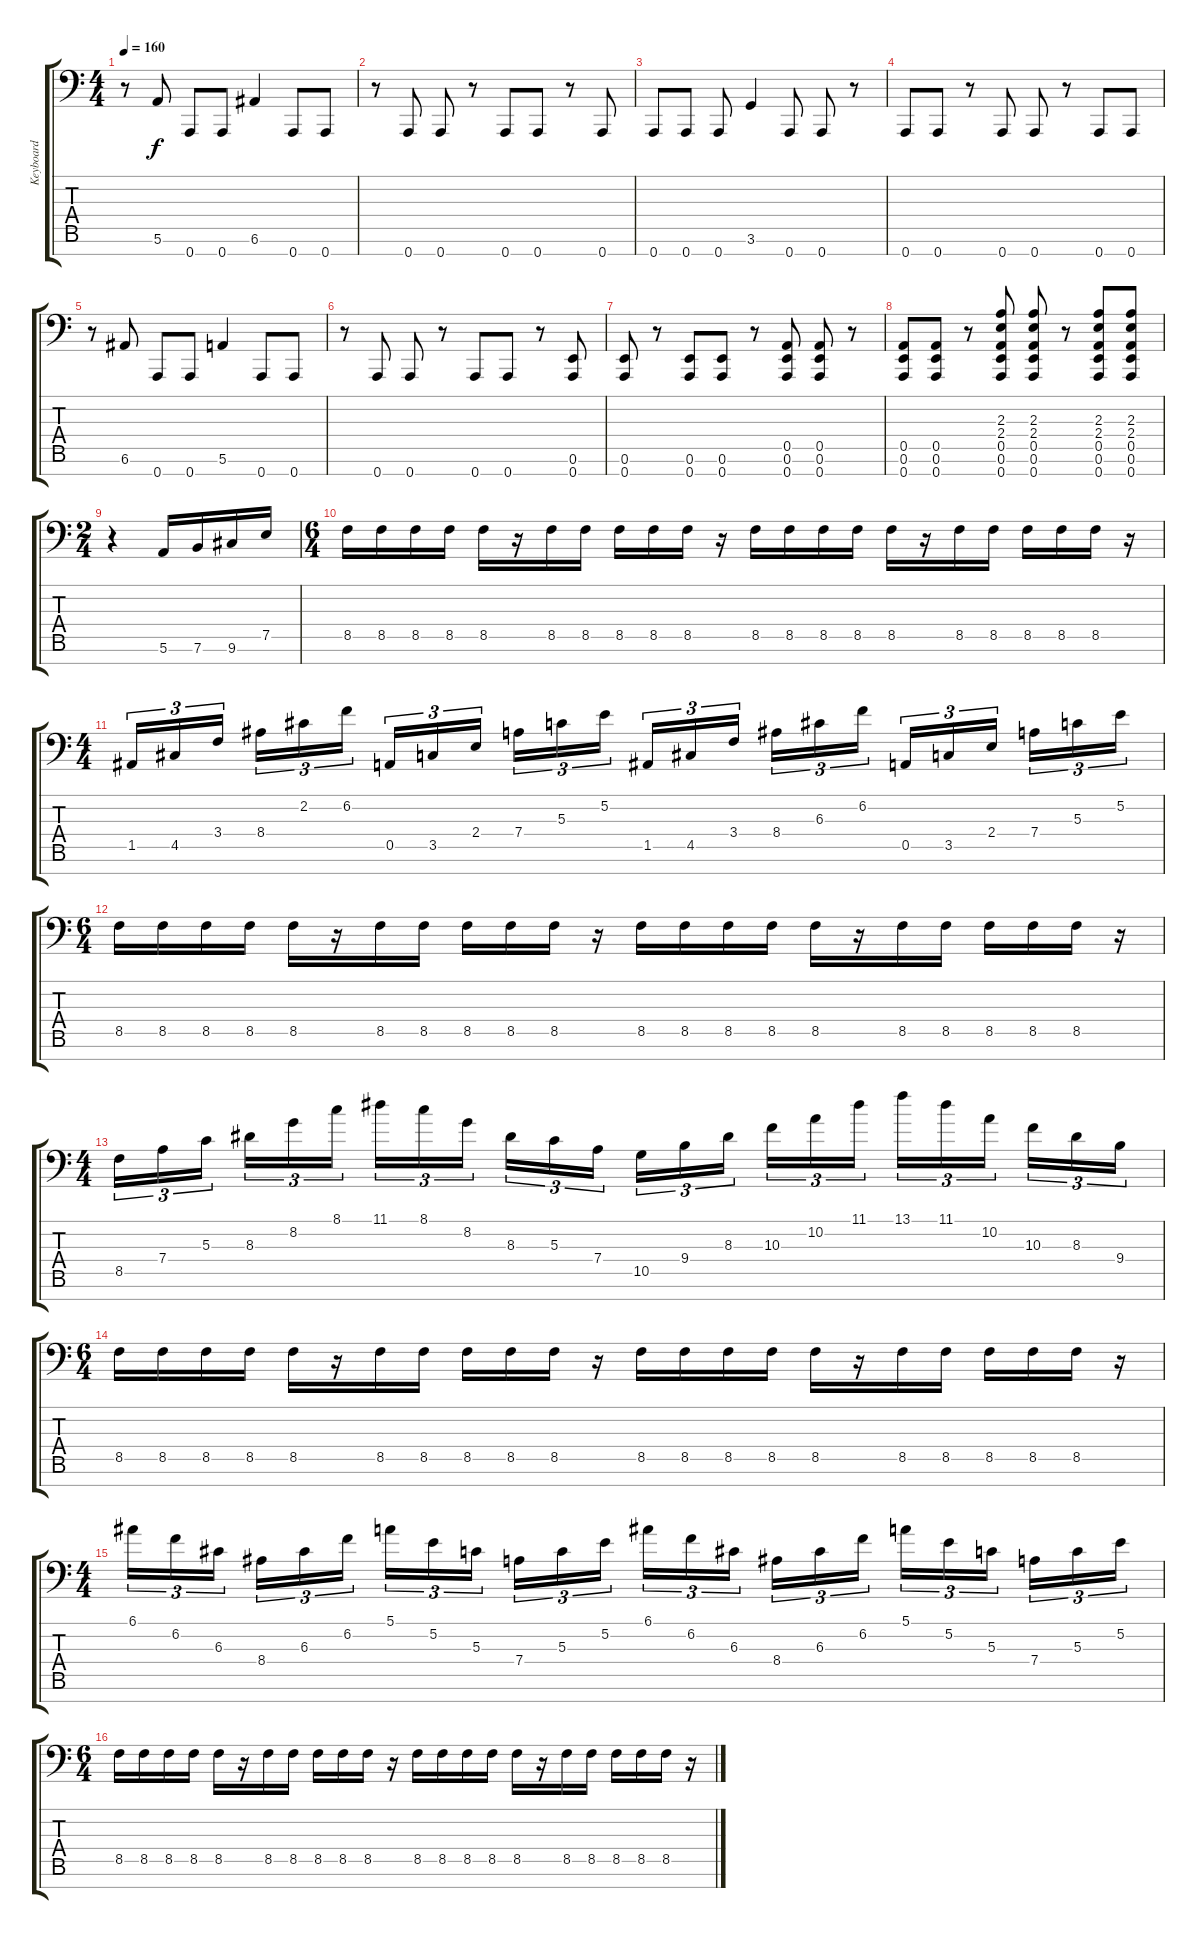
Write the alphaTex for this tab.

\track ("Keyboard" "Keyboard") {instrument lead1square}
\staff {score tabs}
\tuning (E4 B3 G3 D3 A2 E2 A1) {hide}
\ts (4 4)
\tempo 160
\clef f4
\ks c
r.8{dy f} 5.6.8 0.7.8 0.7.8 6.6.4 0.7.8 0.7.8 |
r.8 0.7.8 0.7.8 r.8 0.7.8 0.7.8 r.8 0.7.8 |
0.7.8 0.7.8 0.7.8 3.6.4 0.7.8 0.7.8 r.8 |
0.7.8 0.7.8 r.8 0.7.8 0.7.8 r.8 0.7.8 0.7.8 |
r.8 6.6.8 0.7.8 0.7.8 5.6.4 0.7.8 0.7.8 |
r.8 0.7.8 0.7.8 r.8 0.7.8 0.7.8 r.8 (0.6 0.7).8 |
(0.6 0.7).8 r.8 (0.6 0.7).8 (0.6 0.7).8 r.8 (0.5 0.6 0.7).8 (0.5 0.6 0.7).8 r.8 |
(0.5 0.6 0.7).8 (0.5 0.6 0.7).8 r.8 (2.3 2.4 0.5 0.6 0.7).8 (2.3 2.4 0.5 0.6 0.7).8 r.8 (2.3 2.4 0.5 0.6 0.7).8 (2.3 2.4 0.5 0.6 0.7).8 |
\ts (2 4)
r.4 5.6.16 7.6.16 9.6.16 7.5.16 |
\ts (6 4)
8.5.16 8.5.16 8.5.16 8.5.16 8.5.16 r.16 8.5.16 8.5.16 8.5.16 8.5.16 8.5.16 r.16 8.5.16 8.5.16 8.5.16 8.5.16 8.5.16 r.16 8.5.16 8.5.16 8.5.16 8.5.16 8.5.16 r.16 |
\ts (4 4)
1.5.16{tu (3 2)} 4.5.16{tu (3 2)} 3.4.16{tu (3 2)} 8.4.16{tu (3 2)} 2.2.16{tu (3 2)} 6.2.16{tu (3 2)} 0.5.16{tu (3 2)} 3.5.16{tu (3 2)} 2.4.16{tu (3 2)} 7.4.16{tu (3 2)} 5.3.16{tu (3 2)} 5.2.16{tu (3 2)} 1.5.16{tu (3 2)} 4.5.16{tu (3 2)} 3.4.16{tu (3 2)} 8.4.16{tu (3 2)} 6.3.16{tu (3 2)} 6.2.16{tu (3 2)} 0.5.16{tu (3 2)} 3.5.16{tu (3 2)} 2.4.16{tu (3 2)} 7.4.16{tu (3 2)} 5.3.16{tu (3 2)} 5.2.16{tu (3 2)} |
\ts (6 4)
8.5.16 8.5.16 8.5.16 8.5.16 8.5.16 r.16 8.5.16 8.5.16 8.5.16 8.5.16 8.5.16 r.16 8.5.16 8.5.16 8.5.16 8.5.16 8.5.16 r.16 8.5.16 8.5.16 8.5.16 8.5.16 8.5.16 r.16 |
\ts (4 4)
8.5.16{tu (3 2)} 7.4.16{tu (3 2)} 5.3.16{tu (3 2)} 8.3.16{tu (3 2)} 8.2.16{tu (3 2)} 8.1.16{tu (3 2)} 11.1.16{tu (3 2)} 8.1.16{tu (3 2)} 8.2.16{tu (3 2)} 8.3.16{tu (3 2)} 5.3.16{tu (3 2)} 7.4.16{tu (3 2)} 10.5.16{tu (3 2)} 9.4.16{tu (3 2)} 8.3.16{tu (3 2)} 10.3.16{tu (3 2)} 10.2.16{tu (3 2)} 11.1.16{tu (3 2)} 13.1.16{tu (3 2)} 11.1.16{tu (3 2)} 10.2.16{tu (3 2)} 10.3.16{tu (3 2)} 8.3.16{tu (3 2)} 9.4.16{tu (3 2)} |
\ts (6 4)
8.5.16 8.5.16 8.5.16 8.5.16 8.5.16 r.16 8.5.16 8.5.16 8.5.16 8.5.16 8.5.16 r.16 8.5.16 8.5.16 8.5.16 8.5.16 8.5.16 r.16 8.5.16 8.5.16 8.5.16 8.5.16 8.5.16 r.16 |
\ts (4 4)
6.1.16{tu (3 2)} 6.2.16{tu (3 2)} 6.3.16{tu (3 2)} 8.4.16{tu (3 2)} 6.3.16{tu (3 2)} 6.2.16{tu (3 2)} 5.1.16{tu (3 2)} 5.2.16{tu (3 2)} 5.3.16{tu (3 2)} 7.4.16{tu (3 2)} 5.3.16{tu (3 2)} 5.2.16{tu (3 2)} 6.1.16{tu (3 2)} 6.2.16{tu (3 2)} 6.3.16{tu (3 2)} 8.4.16{tu (3 2)} 6.3.16{tu (3 2)} 6.2.16{tu (3 2)} 5.1.16{tu (3 2)} 5.2.16{tu (3 2)} 5.3.16{tu (3 2)} 7.4.16{tu (3 2)} 5.3.16{tu (3 2)} 5.2.16{tu (3 2)} |
\ts (6 4)
8.5.16 8.5.16 8.5.16 8.5.16 8.5.16 r.16 8.5.16 8.5.16 8.5.16 8.5.16 8.5.16 r.16 8.5.16 8.5.16 8.5.16 8.5.16 8.5.16 r.16 8.5.16 8.5.16 8.5.16 8.5.16 8.5.16 r.16
